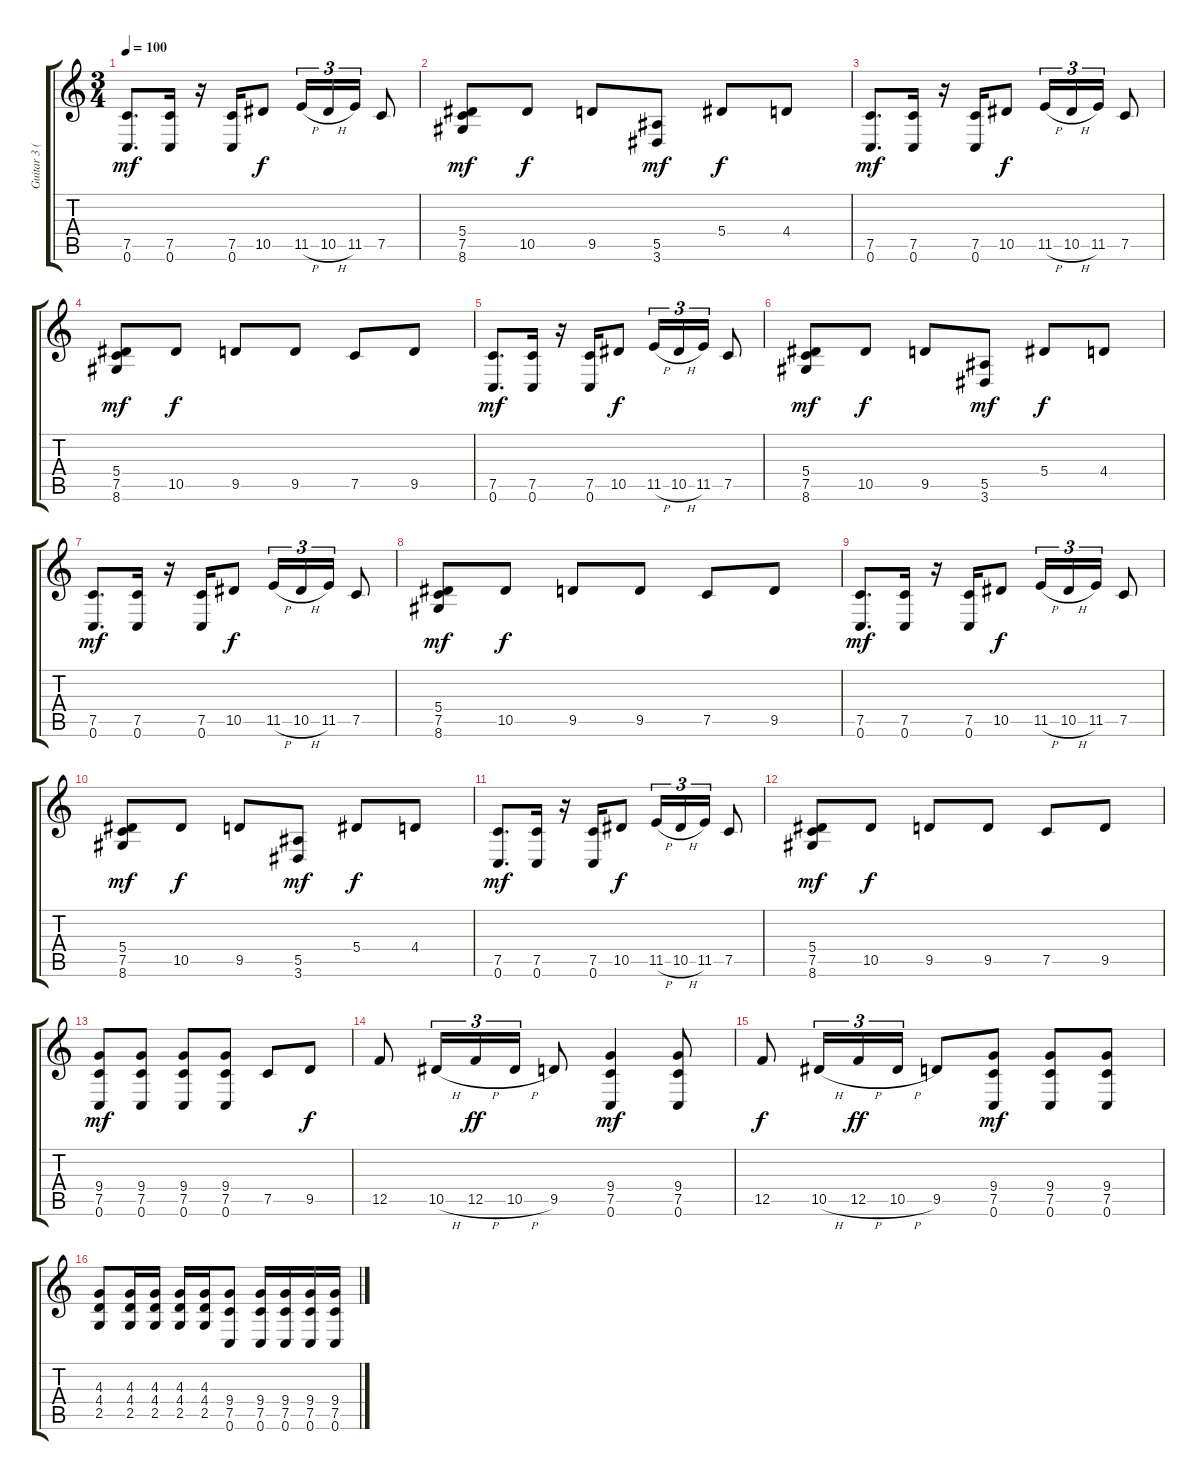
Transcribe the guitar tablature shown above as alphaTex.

\track ("Guitar 3 (Rhytm)" "Guitar 3 (") {instrument distortionguitar}
\staff {score tabs}
\tuning (C4 G3 Eb3 Bb2 F2 C2) {hide}
\ts (3 4)
\tempo 100
\clef g2
\ks c
(7.5 0.6).8{d dy mf} (7.5 0.6).16 r.16 (7.5 0.6).16 10.5.8{dy f} 11.5{h}.16{tu (3 2)} 10.5{h}.16{tu (3 2)} 11.5.16{tu (3 2)} 7.5.8 |
(5.4 7.5 8.6).8{dy mf} 10.5.8{dy f} 9.5.8 (5.5 3.6).8{dy mf} 5.4.8{dy f} 4.4.8 |
(7.5 0.6).8{d dy mf} (7.5 0.6).16 r.16 (7.5 0.6).16 10.5.8{dy f} 11.5{h}.16{tu (3 2)} 10.5{h}.16{tu (3 2)} 11.5.16{tu (3 2)} 7.5.8 |
(5.4 7.5 8.6).8{dy mf} 10.5.8{dy f} 9.5.8 9.5.8 7.5.8 9.5.8 |
(7.5 0.6).8{d dy mf} (7.5 0.6).16 r.16 (7.5 0.6).16 10.5.8{dy f} 11.5{h}.16{tu (3 2)} 10.5{h}.16{tu (3 2)} 11.5.16{tu (3 2)} 7.5.8 |
(5.4 7.5 8.6).8{dy mf} 10.5.8{dy f} 9.5.8 (5.5 3.6).8{dy mf} 5.4.8{dy f} 4.4.8 |
(7.5 0.6).8{d dy mf} (7.5 0.6).16 r.16 (7.5 0.6).16 10.5.8{dy f} 11.5{h}.16{tu (3 2)} 10.5{h}.16{tu (3 2)} 11.5.16{tu (3 2)} 7.5.8 |
(5.4 7.5 8.6).8{dy mf} 10.5.8{dy f} 9.5.8 9.5.8 7.5.8 9.5.8 |
(7.5 0.6).8{d dy mf} (7.5 0.6).16 r.16 (7.5 0.6).16 10.5.8{dy f} 11.5{h}.16{tu (3 2)} 10.5{h}.16{tu (3 2)} 11.5.16{tu (3 2)} 7.5.8 |
(5.4 7.5 8.6).8{dy mf} 10.5.8{dy f} 9.5.8 (5.5 3.6).8{dy mf} 5.4.8{dy f} 4.4.8 |
(7.5 0.6).8{d dy mf} (7.5 0.6).16 r.16 (7.5 0.6).16 10.5.8{dy f} 11.5{h}.16{tu (3 2)} 10.5{h}.16{tu (3 2)} 11.5.16{tu (3 2)} 7.5.8 |
(5.4 7.5 8.6).8{dy mf} 10.5.8{dy f} 9.5.8 9.5.8 7.5.8 9.5.8 |
(9.4 7.5 0.6).8{dy mf} (9.4 7.5 0.6).8 (9.4 7.5 0.6).8 (9.4 7.5 0.6).8 7.5.8 9.5.8{dy f} |
12.5.8 10.5{h}.16{tu (3 2)} 12.5{h}.16{tu (3 2) dy ff} 10.5{h}.16{tu (3 2)} 9.5.8 (9.4 7.5 0.6).4{dy mf} (9.4 7.5 0.6).8 |
12.5.8{dy f} 10.5{h}.16{tu (3 2)} 12.5{h}.16{tu (3 2) dy ff} 10.5{h}.16{tu (3 2)} 9.5.8 (9.4 7.5 0.6).8{dy mf} (9.4 7.5 0.6).8 (9.4 7.5 0.6).8 |
(4.3 4.4 2.5).8 (4.3 4.4 2.5).16 (4.3 4.4 2.5).16 (4.3 4.4 2.5).16 (4.3 4.4 2.5).16 (9.4 7.5 0.6).8 (9.4 7.5 0.6).16 (9.4 7.5 0.6).16 (9.4 7.5 0.6).16 (9.4 7.5 0.6).16
